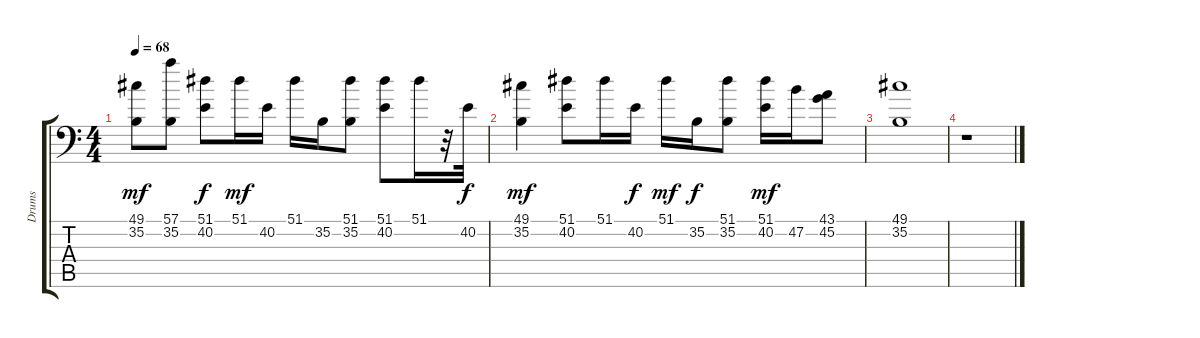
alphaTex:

\track ("Drums" "Drums") {instrument acousticgrandpiano}
\staff {score tabs}
\tuning (C-1 C-1 C-1 C-1 C-1 C-1) {hide}
\ts (4 4)
\tempo 68
\clef f4
\ks c
(49.1 35.2).8{dy mf} (57.1 35.2).8 (51.1 40.2).8{dy f} 51.1.16{dy mf} 40.2.16 51.1.16 35.2.16 (51.1 35.2).8 (51.1 40.2).8 51.1.16 r.32 40.2.32{dy f} |
(49.1 35.2).4{dy mf} (51.1 40.2).8 51.1.16 40.2.16{dy f} 51.1.16{dy mf} 35.2.16{dy f} (51.1 35.2).8 (51.1 40.2).16{dy mf} 47.2.16 (43.1 45.2).8 |
(49.1 35.2).1 |
r.1
